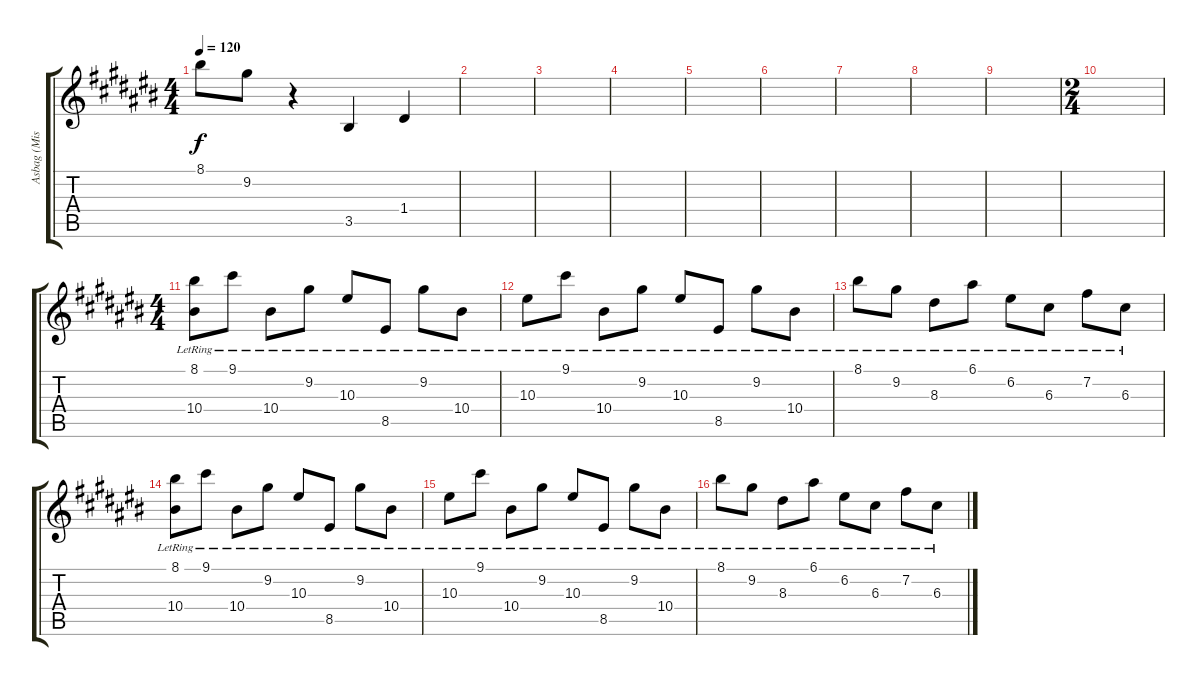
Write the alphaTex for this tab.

\track ("Asbag (Misato)" "Asbag (Mis") {instrument acousticguitarnylon}
\staff {score tabs}
\tuning (E4 B3 G3 D3 A2 E2) {hide}
\ts (4 4)
\tempo 120
\clef g2
\ks c#
8.1{t}.8{dy f} 9.2.8 r.4 3.5.4 1.4.4 |
\section ("" "")
|
|
|
|
|
|
|
|
\ts (2 4)
|
\ts (4 4)
\section ("" "")
(8.1 10.4{lr}).8 9.1{lr}.8 10.4{lr}.8 9.2{lr}.8 10.3{lr}.8 8.5{lr}.8 9.2{lr}.8 10.4{lr}.8 |
10.3{lr}.8 9.1{lr}.8 10.4{lr}.8 9.2{lr}.8 10.3{lr}.8 8.5{lr}.8 9.2{lr}.8 10.4{lr}.8 |
8.1{lr}.8 9.2{lr}.8 8.3{lr}.8 6.1{lr}.8 6.2{lr}.8 6.3{lr}.8 7.2{lr}.8 6.3{lr}.8 |
(8.1 10.4{lr}).8 9.1{lr}.8 10.4{lr}.8 9.2{lr}.8 10.3{lr}.8 8.5{lr}.8 9.2{lr}.8 10.4{lr}.8 |
10.3{lr}.8 9.1{lr}.8 10.4{lr}.8 9.2{lr}.8 10.3{lr}.8 8.5{lr}.8 9.2{lr}.8 10.4{lr}.8 |
8.1{lr}.8 9.2{lr}.8 8.3{lr}.8 6.1{lr}.8 6.2{lr}.8 6.3{lr}.8 7.2{lr}.8 6.3{lr}.8
